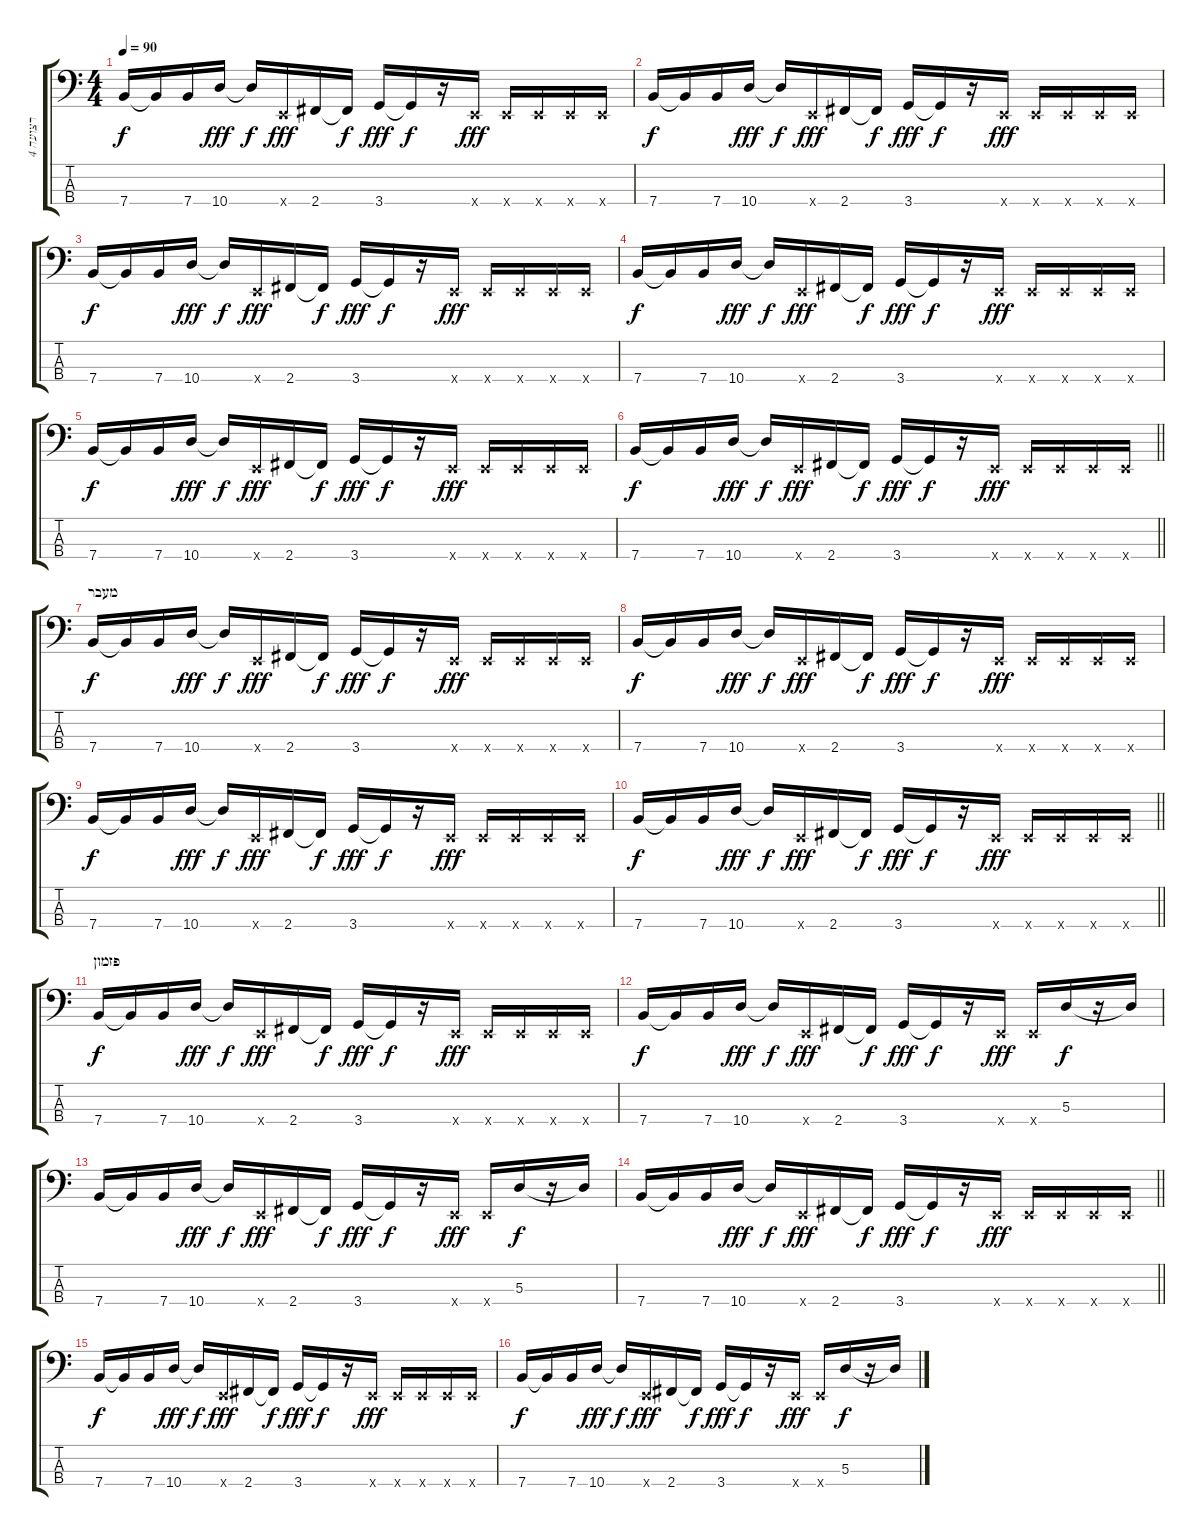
\track ("רצועה 4" "רצועה 4") {instrument electricbassfinger}
\staff {score tabs}
\tuning (G2 D2 A1 E1) {hide}
\ts (4 4)
\tempo 90
\clef f4
\ks c
7.4.16{dy f} 7.4{t}.16 7.4.16 10.4.16{dy fff} 10.4{t}.16{dy f} 0.4{x}.16{dy fff} 2.4.16 2.4{t}.16{dy f} 3.4.16{dy fff} 3.4{t}.16{dy f} r.16 0.4{x}.16{dy fff} 0.4{x}.16 0.4{x}.16 0.4{x}.16 0.4{x}.16 |
7.4.16{dy f} 7.4{t}.16 7.4.16 10.4.16{dy fff} 10.4{t}.16{dy f} 0.4{x}.16{dy fff} 2.4.16 2.4{t}.16{dy f} 3.4.16{dy fff} 3.4{t}.16{dy f} r.16 0.4{x}.16{dy fff} 0.4{x}.16 0.4{x}.16 0.4{x}.16 0.4{x}.16 |
7.4.16{dy f} 7.4{t}.16 7.4.16 10.4.16{dy fff} 10.4{t}.16{dy f} 0.4{x}.16{dy fff} 2.4.16 2.4{t}.16{dy f} 3.4.16{dy fff} 3.4{t}.16{dy f} r.16 0.4{x}.16{dy fff} 0.4{x}.16 0.4{x}.16 0.4{x}.16 0.4{x}.16 |
7.4.16{dy f} 7.4{t}.16 7.4.16 10.4.16{dy fff} 10.4{t}.16{dy f} 0.4{x}.16{dy fff} 2.4.16 2.4{t}.16{dy f} 3.4.16{dy fff} 3.4{t}.16{dy f} r.16 0.4{x}.16{dy fff} 0.4{x}.16 0.4{x}.16 0.4{x}.16 0.4{x}.16 |
7.4.16{dy f} 7.4{t}.16 7.4.16 10.4.16{dy fff} 10.4{t}.16{dy f} 0.4{x}.16{dy fff} 2.4.16 2.4{t}.16{dy f} 3.4.16{dy fff} 3.4{t}.16{dy f} r.16 0.4{x}.16{dy fff} 0.4{x}.16 0.4{x}.16 0.4{x}.16 0.4{x}.16 |
\barLineRight lightlight
7.4.16{dy f} 7.4{t}.16 7.4.16 10.4.16{dy fff} 10.4{t}.16{dy f} 0.4{x}.16{dy fff} 2.4.16 2.4{t}.16{dy f} 3.4.16{dy fff} 3.4{t}.16{dy f} r.16 0.4{x}.16{dy fff} 0.4{x}.16 0.4{x}.16 0.4{x}.16 0.4{x}.16 |
\section ("" "מעבר")
7.4.16{dy f} 7.4{t}.16 7.4.16 10.4.16{dy fff} 10.4{t}.16{dy f} 0.4{x}.16{dy fff} 2.4.16 2.4{t}.16{dy f} 3.4.16{dy fff} 3.4{t}.16{dy f} r.16 0.4{x}.16{dy fff} 0.4{x}.16 0.4{x}.16 0.4{x}.16 0.4{x}.16 |
7.4.16{dy f} 7.4{t}.16 7.4.16 10.4.16{dy fff} 10.4{t}.16{dy f} 0.4{x}.16{dy fff} 2.4.16 2.4{t}.16{dy f} 3.4.16{dy fff} 3.4{t}.16{dy f} r.16 0.4{x}.16{dy fff} 0.4{x}.16 0.4{x}.16 0.4{x}.16 0.4{x}.16 |
7.4.16{dy f} 7.4{t}.16 7.4.16 10.4.16{dy fff} 10.4{t}.16{dy f} 0.4{x}.16{dy fff} 2.4.16 2.4{t}.16{dy f} 3.4.16{dy fff} 3.4{t}.16{dy f} r.16 0.4{x}.16{dy fff} 0.4{x}.16 0.4{x}.16 0.4{x}.16 0.4{x}.16 |
\barLineRight lightlight
7.4.16{dy f} 7.4{t}.16 7.4.16 10.4.16{dy fff} 10.4{t}.16{dy f} 0.4{x}.16{dy fff} 2.4.16 2.4{t}.16{dy f} 3.4.16{dy fff} 3.4{t}.16{dy f} r.16 0.4{x}.16{dy fff} 0.4{x}.16 0.4{x}.16 0.4{x}.16 0.4{x}.16 |
\section ("" "פזמון")
7.4.16{dy f} 7.4{t}.16 7.4.16 10.4.16{dy fff} 10.4{t}.16{dy f} 0.4{x}.16{dy fff} 2.4.16 2.4{t}.16{dy f} 3.4.16{dy fff} 3.4{t}.16{dy f} r.16 0.4{x}.16{dy fff} 0.4{x}.16 0.4{x}.16 0.4{x}.16 0.4{x}.16 |
7.4.16{dy f} 7.4{t}.16 7.4.16 10.4.16{dy fff} 10.4{t}.16{dy f} 0.4{x}.16{dy fff} 2.4.16 2.4{t}.16{dy f} 3.4.16{dy fff} 3.4{t}.16{dy f} r.16 0.4{x}.16{dy fff} 0.4{x}.16 5.3.16{dy f} r.16 5.3{t}.16 |
7.4.16 7.4{t}.16 7.4.16 10.4.16{dy fff} 10.4{t}.16{dy f} 0.4{x}.16{dy fff} 2.4.16 2.4{t}.16{dy f} 3.4.16{dy fff} 3.4{t}.16{dy f} r.16 0.4{x}.16{dy fff} 0.4{x}.16 5.3.16{dy f} r.16 5.3{t}.16 |
\barLineRight lightlight
7.4.16 7.4{t}.16 7.4.16 10.4.16{dy fff} 10.4{t}.16{dy f} 0.4{x}.16{dy fff} 2.4.16 2.4{t}.16{dy f} 3.4.16{dy fff} 3.4{t}.16{dy f} r.16 0.4{x}.16{dy fff} 0.4{x}.16 0.4{x}.16 0.4{x}.16 0.4{x}.16 |
7.4.16{dy f} 7.4{t}.16 7.4.16 10.4.16{dy fff} 10.4{t}.16{dy f} 0.4{x}.16{dy fff} 2.4.16 2.4{t}.16{dy f} 3.4.16{dy fff} 3.4{t}.16{dy f} r.16 0.4{x}.16{dy fff} 0.4{x}.16 0.4{x}.16 0.4{x}.16 0.4{x}.16 |
7.4.16{dy f} 7.4{t}.16 7.4.16 10.4.16{dy fff} 10.4{t}.16{dy f} 0.4{x}.16{dy fff} 2.4.16 2.4{t}.16{dy f} 3.4.16{dy fff} 3.4{t}.16{dy f} r.16 0.4{x}.16{dy fff} 0.4{x}.16 5.3.16{dy f} r.16 5.3{t}.16
